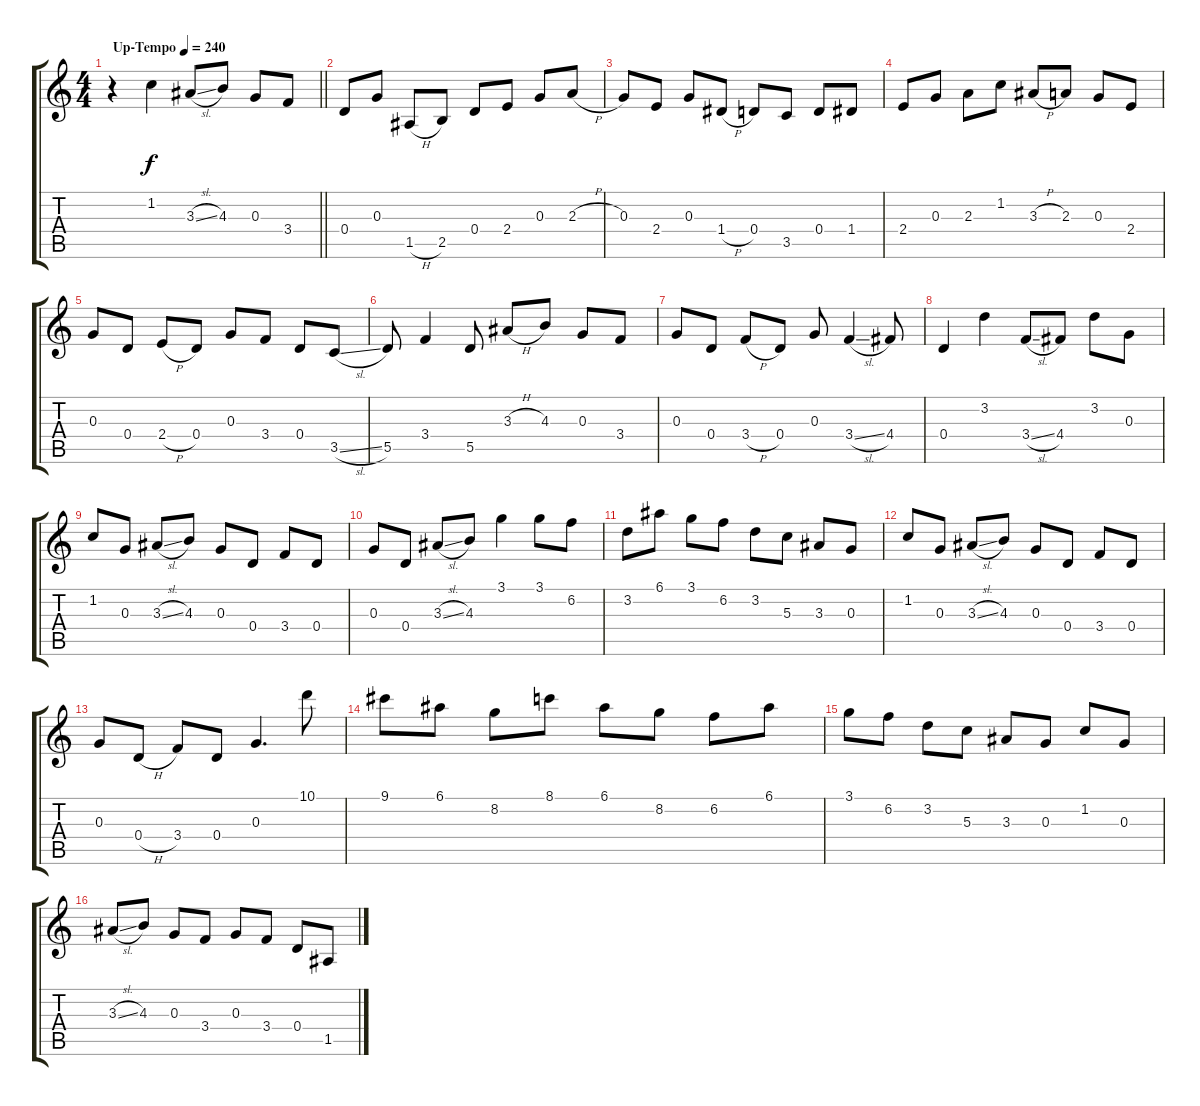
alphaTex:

\track "" {instrument acousticguitarsteel}
\staff {score tabs}
\tuning (E4 B3 G3 D3 A2 E2) {hide}
\ts (4 4)
\tempo (240 "Up-Tempo")
\clef g2
\barLineRight lightlight
\ks c
r.4{dy f instrument acousticguitarsteel} 1.2.4 3.3{sl}.8 4.3.8 0.3.8 3.4.8 |
0.4.8 0.3.8 1.5{h}.8 2.5.8 0.4.8 2.4.8 0.3.8 2.3{h}.8 |
0.3.8 2.4.8 0.3.8 1.4{h}.8 0.4.8 3.5.8 0.4.8 1.4.8 |
2.4.8 0.3.8 2.3.8 1.2.8 3.3{h}.8 2.3.8 0.3.8 2.4.8 |
0.3.8 0.4.8 2.4{h}.8 0.4.8 0.3.8 3.4.8 0.4.8 3.5{sl}.8 |
5.5.8 3.4.4 5.5.8 3.3{h}.8 4.3.8 0.3.8 3.4.8 |
0.3.8 0.4.8 3.4{h}.8 0.4.8 0.3.8 3.4{sl}.4 4.4.8 |
0.4.4 3.2.4 3.4{sl}.8 4.4.8 3.2.8 0.3.8 |
1.2.8 0.3.8 3.3{sl}.8 4.3.8 0.3.8 0.4.8 3.4.8 0.4.8 |
0.3.8 0.4.8 3.3{sl}.8 4.3.8 3.1.4 3.1.8 6.2.8 |
3.2.8 6.1.8 3.1.8 6.2.8 3.2.8 5.3.8 3.3.8 0.3.8 |
1.2.8 0.3.8 3.3{sl}.8 4.3.8 0.3.8 0.4.8 3.4.8 0.4.8 |
0.3.8 0.4{h}.8 3.4.8 0.4.8 0.3.4{d} 10.1.8 |
9.1.8 6.1.8 8.2.8 8.1.8 6.1.8 8.2.8 6.2.8 6.1.8 |
3.1.8 6.2.8 3.2.8 5.3.8 3.3.8 0.3.8 1.2.8 0.3.8 |
3.3{sl}.8 4.3.8 0.3.8 3.4.8 0.3.8 3.4.8 0.4.8 1.5{h}.8
